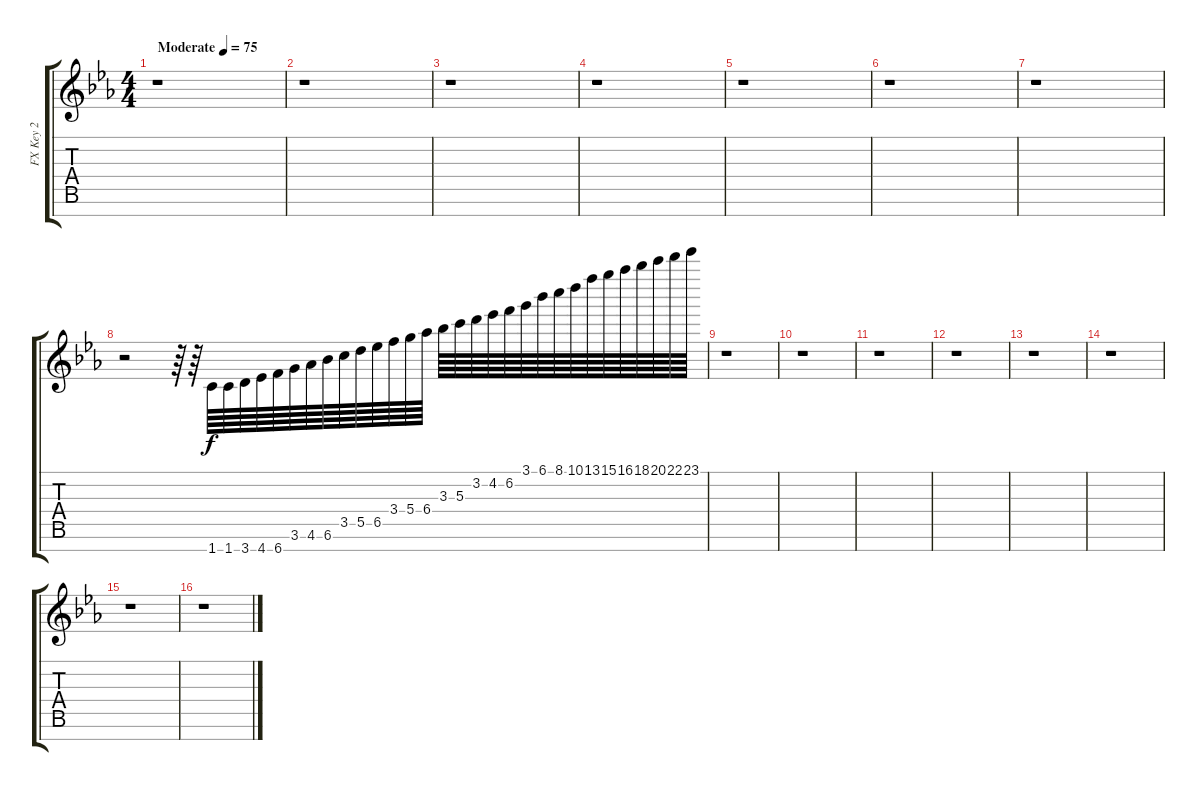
\track ("FX Key 2" "FX Key 2") {instrument stringensemble1}
\staff {score tabs}
\tuning (E6 B5 G5 D5 A4 E4 B3) {hide}
\ts (4 4)
\tempo (75 "Moderate")
\clef g2
\ks eb
r.1{dy f instrument stringensemble1} |
r.1 |
r.1 |
r.1 |
r.1 |
r.1 |
r.1 |
r.2 r.64 r.64 1.7.64 1.7.64 3.7.64 4.7.64 6.7.64 3.6.64 4.6.64 6.6.64 3.5.64 5.5.64 6.5.64 3.4.64 5.4.64 6.4.64 3.3.64 5.3.64 3.2.64 4.2.64 6.2.64 3.1.64 6.1.64 8.1.64 10.1.64 13.1.64 15.1.64 16.1.64 18.1.64 20.1.64 22.1.64 23.1.64 |
r.1 |
r.1 |
r.1 |
r.1 |
r.1 |
r.1 |
r.1 |
r.1
